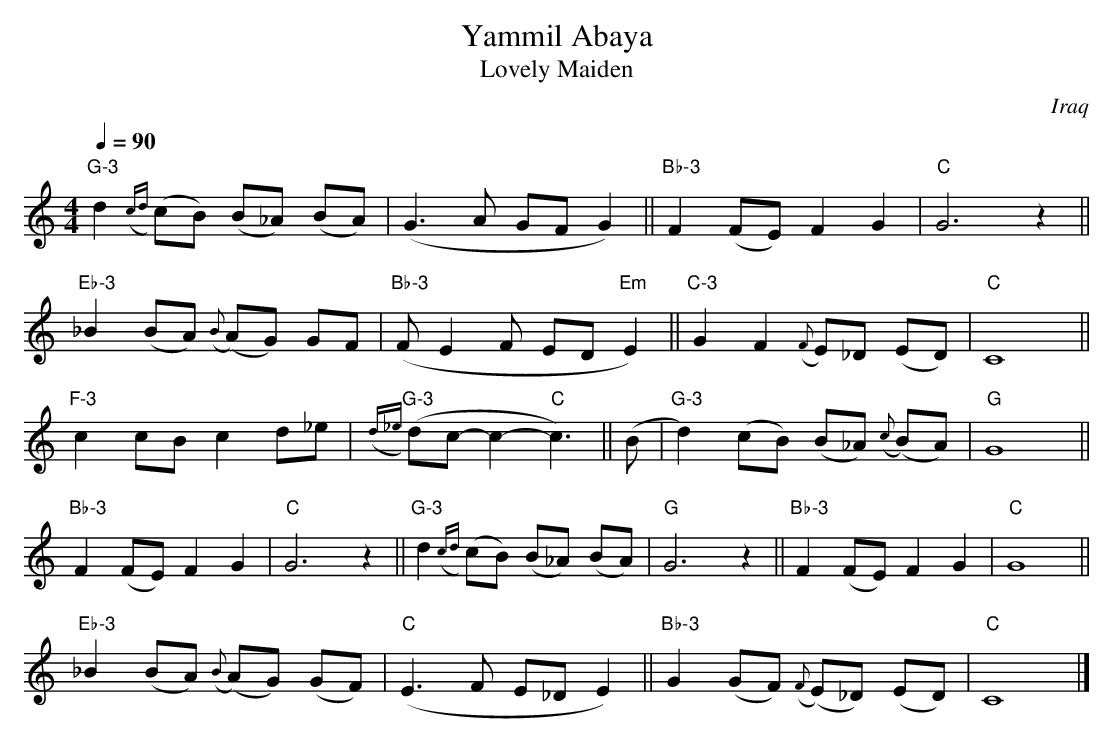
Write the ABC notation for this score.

X:1
T:Yammil Abaya
T:Lovely Maiden
O:Iraq
M:4/4
L:1/8
Q:1/4=90 % Andante; no metronome value in the book
K:C
   "G-3"  d2 ({cd}(c)B)    (B_A)     (BA) |           (G3_   A     GF     G2)||\
   "Bb-3" F2      (FE)      F2        G2  |"C"         G6                 z2 ||
   "Eb-3"_B2      (BA) ({B}(A)G)      GF  |"Bb-3"     (F E2  F     ED "Em"E2)||\
   "C-3"  G2       F2   ({F}E)_D     (ED) |"C"         C8                    ||
   "F-3"  c2       cB       c2        d_e |"G-3"({d_e}(d)c- c2- "C"c3)       ||\
(B|"G-3"  d2)     (cB)     (B_A) ({c}(B)A)|"G"         G8                    ||
   "Bb-3" F2      (FE)      F2        G2  |"C"         G6                 z2 ||\
   "G-3"  d2 ({cd}(c)B)    (B_A)     (BA) |"G"         G6                 z2 ||\
   "Bb-3" F2      (FE)      F2        G2  |"C"         G8                    ||
   "Eb-3"_B2      (BA) ({B}(A)G)     (GF) |"C"        (E3    F     E_D    E2)||\
   "Bb-3" G2      (GF) ({F}(E)_D)    (ED) |"C"         C8                    |]
